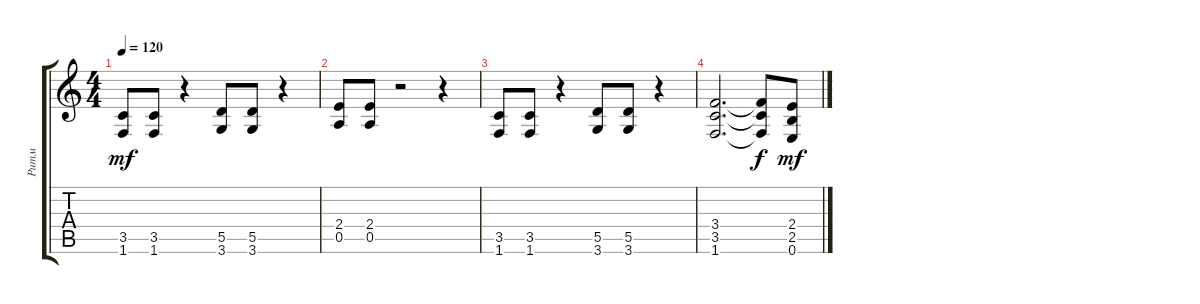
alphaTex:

\track ("Ритм" "Ритм") {instrument distortionguitar}
\staff {score tabs}
\tuning (E4 B3 G3 D3 A2 E2) {hide}
\ts (4 4)
\tempo 120
\clef g2
\ks c
(3.5 1.6).8{dy mf volume 0} (3.5 1.6).8 r.4 (5.5 3.6).8 (5.5 3.6).8 r.4 |
(2.4 0.5).8 (2.4 0.5).8 r.2 r.4 |
(3.5 1.6).8 (3.5 1.6).8 r.4 (5.5 3.6).8 (5.5 3.6).8 r.4 |
(3.4 3.5 1.6).2{d} (3.4{t} 3.5{t} 1.6{t}).8{dy f} (2.4 2.5 0.6).8{dy mf}
